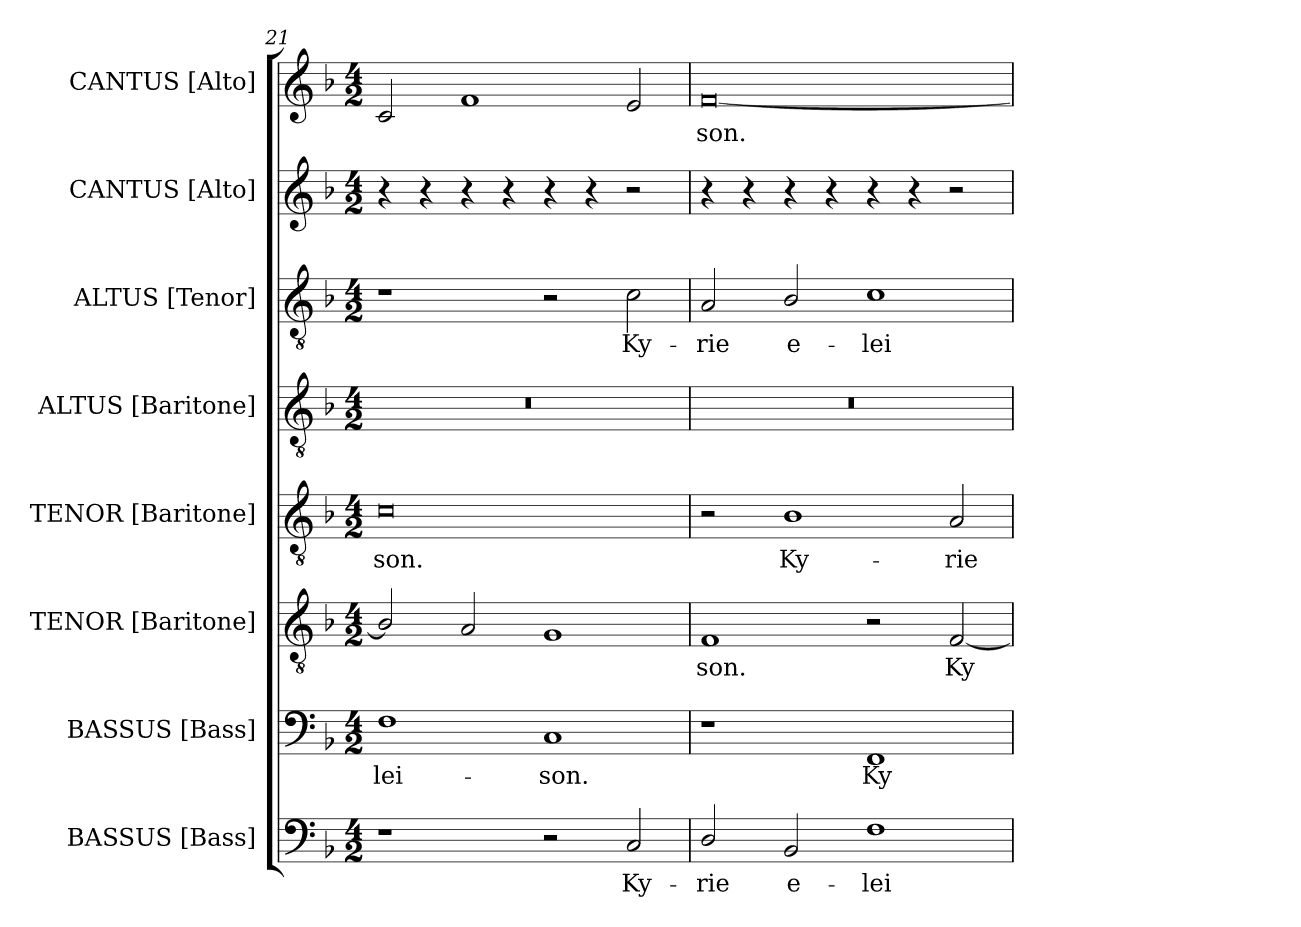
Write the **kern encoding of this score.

**kern	**text	**kern	**text	**kern	**text	**kern	**text	**kern	**kern	**text	**kern	**kern	**text
*part8	*part8	*part7	*part7	*part6	*part6	*part5	*part5	*part4	*part3	*part3	*part2	*part1	*part1
*staff8	*staff8	*staff7	*staff7	*staff6	*staff6	*staff5	*staff5	*staff4	*staff3	*staff3	*staff2	*staff1	*staff1
*I"BASSUS [Bass]	*	*I"BASSUS [Bass]	*	*I"TENOR [Baritone]	*	*I"TENOR [Baritone]	*	*I"ALTUS [Baritone]	*I"ALTUS [Tenor]	*	*I"CANTUS [Alto]	*I"CANTUS [Alto]	*
*I'B.	*	*I'B.	*	*I'Bar.	*	*I'Bar.	*	*I'Bar.	*I'T.	*	*I'A.	*I'A.	*
*clefF4	*	*clefF4	*	*clefGv2	*	*clefGv2	*	*clefGv2	*clefGv2	*	*clefG2	*clefG2	*
*	*	*	*	*ITrd7c12	*	*ITrd7c12	*	*ITrd7c12	*ITrd7c12	*	*	*	*
*k[b-]	*	*k[b-]	*	*k[b-]	*	*k[b-]	*	*k[b-]	*k[b-]	*	*k[b-]	*k[b-]	*
*F:	*	*F:	*	*F:	*	*F:	*	*F:	*F:	*	*F:	*F:	*
*M4/2	*	*M4/2	*	*M4/2	*	*M4/2	*	*M4/2	*M4/2	*	*M4/2	*M4/2	*
=21	=21	=21	=21	=21	=21	=21	=21	=21	=21	=21	=21	=21	=21
!	!	!	!LO:LY:b:color=#000000	!	!	!	!	!	!	!	!	!	!
!	!	!	!	!	!	!	!LO:LY:b:color=#000000	!LO:N:vis=1	!	!	!	!	!
1r	.	1Fi	-lei-	2BB-i/]	.	0Ci	-son.	0r	1r	.	4r	2ci/	.
.	.	.	.	.	.	.	.	.	.	.	4r	.	.
.	.	.	.	2AAi/	.	.	.	.	.	.	4r	1fi	.
.	.	.	.	.	.	.	.	.	.	.	4r	.	.
!	!	!	!LO:LY:b:color=#000000	!	!	!	!	!	!	!	!	!	!
2r	.	1Ci	-son.	1GGi	.	.	.	.	2r	.	4r	.	.
.	.	.	.	.	.	.	.	.	.	.	4r	.	.
!	!LO:LY:b:color=#000000	!	!	!	!	!	!	!	!	!	!	!	!
!	!	!	!	!	!	!	!	!	!	!LO:LY:b:color=#000000	!	!	!
2Ci/	Ky-	.	.	.	.	.	.	.	2Ci\	Ky-	2r	2ei/	.
=22	=22	=22	=22	=22	=22	=22	=22	=22	=22	=22	=22	=22	=22
!	!LO:LY:b:color=#000000	!	!	!	!	!	!	!	!	!	!	!	!
!	!	!	!	!	!LO:LY:b:color=#000000	!	!	!LO:N:vis=1	!	!	!	!	!
!	!	!	!	!	!	!	!	!	!	!LO:LY:b:color=#000000	!	!	!
!	!	!	!	!	!	!	!	!	!	!	!	!	!LO:LY:b:color=#000000
2Di/	-rie	1r	.	1FFi	-son.	2r	.	0r	2AAi/	-rie	4r	[0fi	-son.
.	.	.	.	.	.	.	.	.	.	.	4r	.	.
!	!LO:LY:b:color=#000000	!	!	!	!	!	!	!	!	!	!	!	!
!	!	!	!	!	!	!	!LO:LY:b:color=#000000	!	!	!	!	!	!
!	!	!	!	!	!	!	!	!	!	!LO:LY:b:color=#000000	!	!	!
2BB-i/	e-	.	.	.	.	1BB-i	Ky-	.	2BB-i/	e-	4r	.	.
.	.	.	.	.	.	.	.	.	.	.	4r	.	.
!	!LO:LY:b:color=#000000	!	!	!	!	!	!	!	!	!	!	!	!
!	!	!	!LO:LY:b:color=#000000	!	!	!	!	!	!	!	!	!	!
!	!	!	!	!	!	!	!	!	!	!LO:LY:b:color=#000000	!	!	!
1Fi	-lei-	1FFi	Ky-	2r	.	.	.	.	1Ci	-lei-	4r	.	.
.	.	.	.	.	.	.	.	.	.	.	4r	.	.
!	!	!	!	!	!LO:LY:b:color=#000000	!	!	!	!	!	!	!	!
!	!	!	!	!	!	!	!LO:LY:b:color=#000000	!	!	!	!	!	!
.	.	.	.	[2FFi/	Ky-	2AAi/	-rie	.	.	.	2r	.	.
=	=	=	=	=	=	=	=	=	=	=	=	=	=
*-	*-	*-	*-	*-	*-	*-	*-	*-	*-	*-	*-	*-	*-
